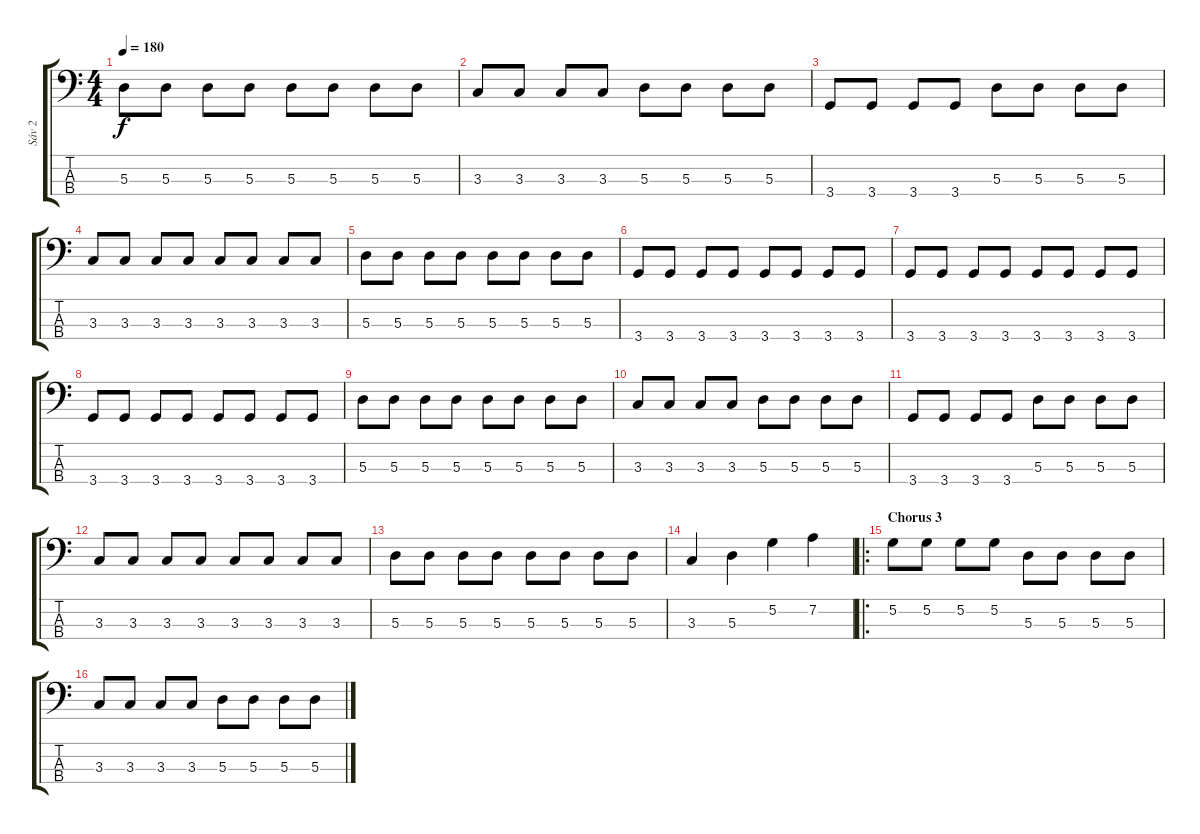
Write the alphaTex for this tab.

\track ("Sáv 2" "Sáv 2") {instrument electricbasspick}
\staff {score tabs}
\tuning (G2 D2 A1 E1) {hide}
\ts (4 4)
\tempo 180
\clef f4
\ks c
5.3.8{dy f} 5.3.8 5.3.8 5.3.8 5.3.8 5.3.8 5.3.8 5.3.8 |
3.3.8 3.3.8 3.3.8 3.3.8 5.3.8 5.3.8 5.3.8 5.3.8 |
3.4.8 3.4.8 3.4.8 3.4.8 5.3.8 5.3.8 5.3.8 5.3.8 |
3.3.8 3.3.8 3.3.8 3.3.8 3.3.8 3.3.8 3.3.8 3.3.8 |
5.3.8 5.3.8 5.3.8 5.3.8 5.3.8 5.3.8 5.3.8 5.3.8 |
3.4.8 3.4.8 3.4.8 3.4.8 3.4.8 3.4.8 3.4.8 3.4.8 |
3.4.8 3.4.8 3.4.8 3.4.8 3.4.8 3.4.8 3.4.8 3.4.8 |
3.4.8 3.4.8 3.4.8 3.4.8 3.4.8 3.4.8 3.4.8 3.4.8 |
5.3.8 5.3.8 5.3.8 5.3.8 5.3.8 5.3.8 5.3.8 5.3.8 |
3.3.8 3.3.8 3.3.8 3.3.8 5.3.8 5.3.8 5.3.8 5.3.8 |
3.4.8 3.4.8 3.4.8 3.4.8 5.3.8 5.3.8 5.3.8 5.3.8 |
3.3.8 3.3.8 3.3.8 3.3.8 3.3.8 3.3.8 3.3.8 3.3.8 |
5.3.8 5.3.8 5.3.8 5.3.8 5.3.8 5.3.8 5.3.8 5.3.8 |
3.3.4 5.3.4 5.2.4 7.2.4 |
\ro
\section ("" "Chorus 3")
5.2.8 5.2.8 5.2.8 5.2.8 5.3.8 5.3.8 5.3.8 5.3.8 |
3.3.8 3.3.8 3.3.8 3.3.8 5.3.8 5.3.8 5.3.8 5.3.8
